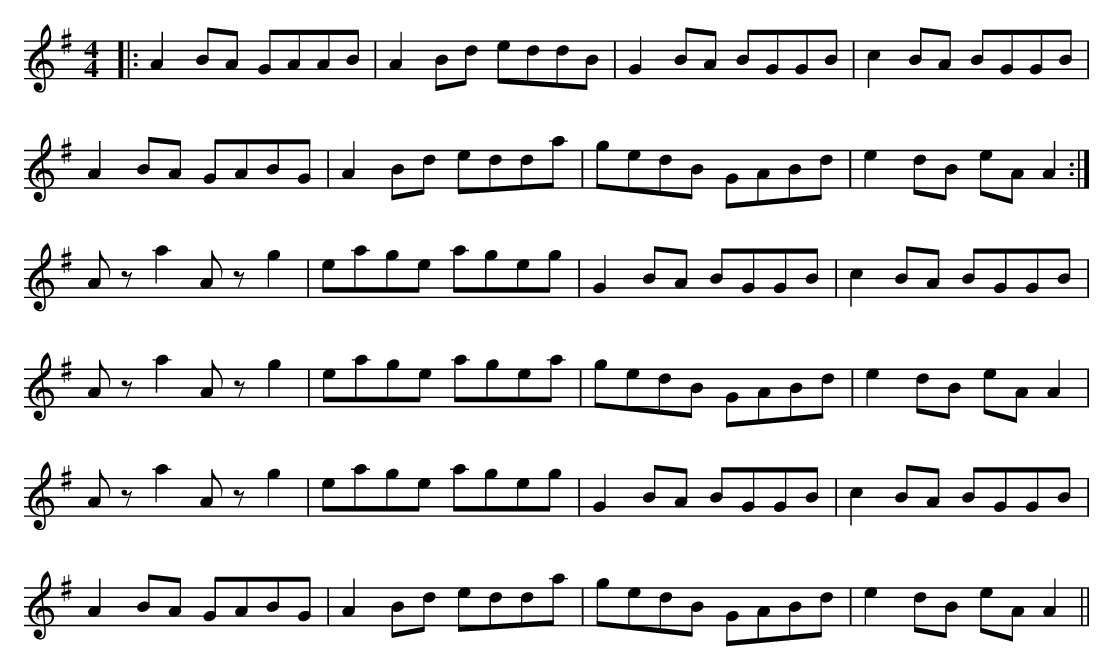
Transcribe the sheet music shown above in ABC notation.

X:1
M:4/4
K:Ador
|:A2BA GAAB|A2Bd eddB|G2BA BGGB|c2BA BGGB|
A2BA GABG|A2Bd edda|gedB GABd|e2dB eAA2:|
Aza2 Azg2|eage ageg|G2BA BGGB|c2BA BGGB|
Aza2 Azg2|eage agea|gedB GABd|e2dB eAA2|
Aza2 Azg2|eage ageg|G2BA BGGB|c2BA BGGB|
A2BA GABG|A2Bd edda|gedB GABd|e2dB eAA2||
